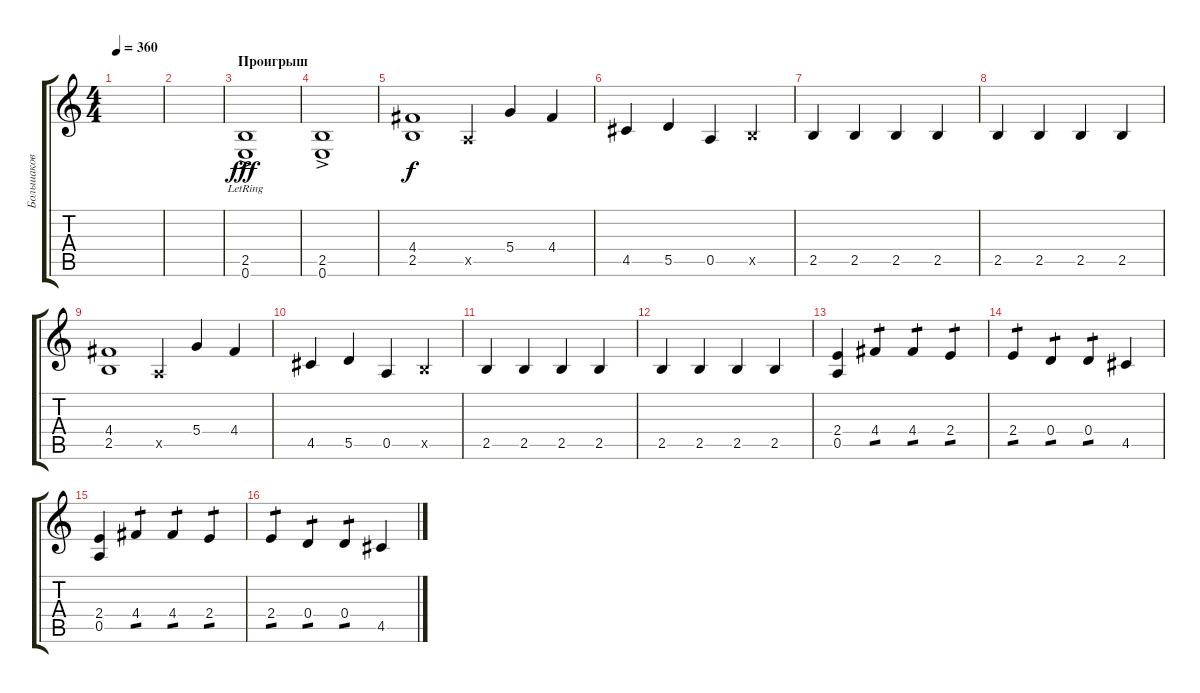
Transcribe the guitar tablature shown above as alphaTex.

\track ("Большаков" "Большаков") {instrument overdrivenguitar}
\staff {score tabs}
\tuning (E4 B3 G3 D3 A2 E2) {hide}
\ts (4 4)
\tempo 360
\clef g2
\ks c
|
|
\section ("" "Проигрыш")
(2.5{lr} 0.6{ac}).1{dy fff} |
(2.5{ac} 0.6).1 |
(4.4 2.5).1{dy f} 0.5{x}.4 5.4.4 4.4.4 |
4.5.4 5.5.4 0.5.4 2.5{x}.4 |
2.5.4 2.5.4 2.5.4 2.5.4 |
2.5.4 2.5.4 2.5.4 2.5.4 |
(4.4 2.5).1 0.5{x}.4 5.4.4 4.4.4 |
4.5.4 5.5.4 0.5.4 2.5{x}.4 |
2.5.4 2.5.4 2.5.4 2.5.4 |
2.5.4 2.5.4 2.5.4 2.5.4 |
(2.4 0.5).4 4.4.4{tp 1} 4.4.4{tp 1} 2.4.4{tp 1} |
2.4.4{tp 1} 0.4.4{tp 1} 0.4.4{tp 1} 4.5.4 |
(2.4 0.5).4 4.4.4{tp 1} 4.4.4{tp 1} 2.4.4{tp 1} |
2.4.4{tp 1} 0.4.4{tp 1} 0.4.4{tp 1} 4.5.4
